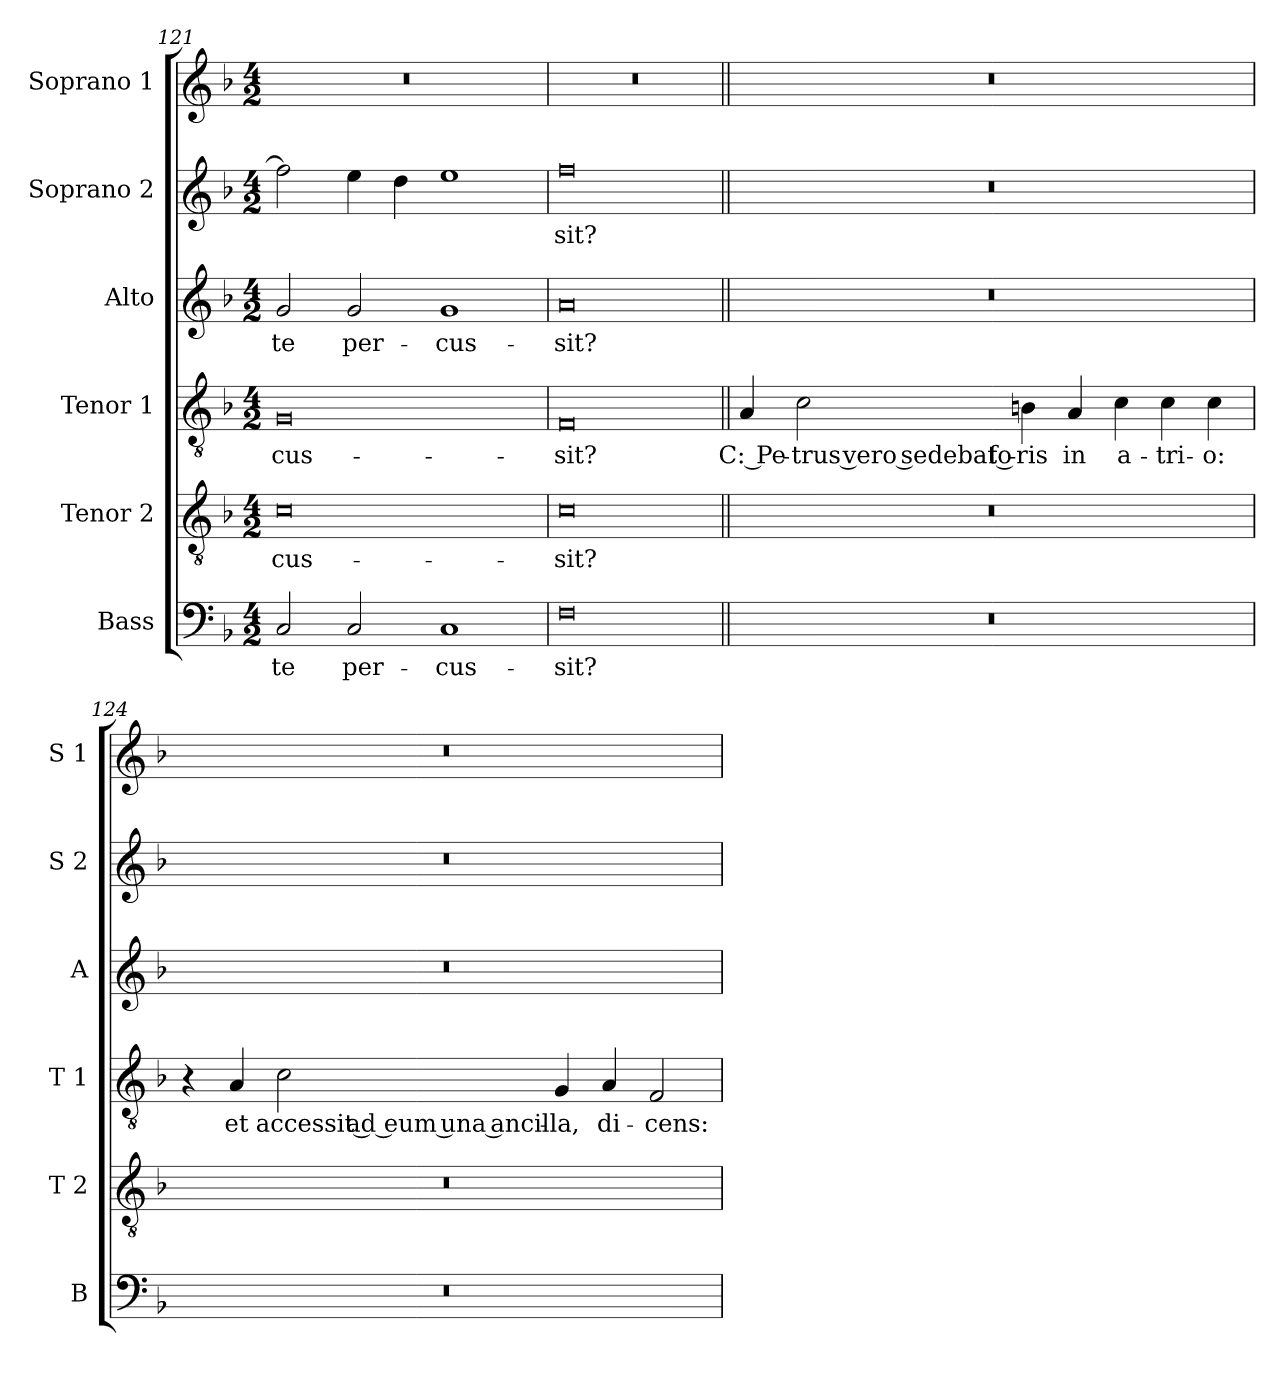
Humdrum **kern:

**kern	**text	**kern	**text	**kern	**text	**kern	**text	**kern	**text	**kern
*part6	*part6	*part5	*part5	*part4	*part4	*part3	*part3	*part2	*part2	*part1
*staff6	*staff6	*staff5	*staff5	*staff4	*staff4	*staff3	*staff3	*staff2	*staff2	*staff1
*I"Bass	*	*I"Tenor 2	*	*I"Tenor 1	*	*I"Alto	*	*I"Soprano 2	*	*I"Soprano 1
*I'B	*	*I'T 2	*	*I'T 1	*	*I'A	*	*I'S 2	*	*I'S 1
!!LO:LB:g=z
*clefF4	*	*clefGv2	*	*clefGv2	*	*clefG2	*	*clefG2	*	*clefG2
*k[b-]	*	*k[b-]	*	*k[b-]	*	*k[b-]	*	*k[b-]	*	*k[b-]
*F:	*	*F:	*	*F:	*	*F:	*	*F:	*	*F:
*M4/2	*	*M4/2	*	*M4/2	*	*M4/2	*	*M4/2	*	*M4/2
=121	=121	=121	=121	=121	=121	=121	=121	=121	=121	=121
!	!LO:LY:b	!	!	!	!	!	!	!	!	!
!	!	!	!LO:LY:b	!	!	!	!	!	!	!
!	!	!	!	!	!LO:LY:b	!	!	!	!	!
!	!	!	!	!	!	!	!LO:LY:b	!	!	!
2C/	te	0c	-cus-	0G	-cus-	2g/	te	2ff\]	.	0r
!	!LO:LY:b	!	!	!	!	!	!	!	!	!
!	!	!	!	!	!	!	!LO:LY:b	!	!	!
2C/	per-	.	.	.	.	2g/	per-	4ee\	.	.
.	.	.	.	.	.	.	.	4dd\	.	.
!	!LO:LY:b	!	!	!	!	!	!	!	!	!
!	!	!	!	!	!	!	!LO:LY:b	!	!	!
1C	-cus-	.	.	.	.	1g	-cus-	1ee	.	.
=122	=122	=122	=122	=122	=122	=122	=122	=122	=122	=122
!	!LO:LY:b	!	!	!	!	!	!	!	!	!
!	!	!	!LO:LY:b	!	!	!	!	!	!	!
!	!	!	!	!	!LO:LY:b	!	!	!	!	!
!	!	!	!	!	!	!	!LO:LY:b	!	!	!
!	!	!	!	!	!	!	!	!	!LO:LY:b	!
0F	-sit?	0c	-sit?	0F	-sit?	0a	-sit?	0ff	-sit?	0r
=123||	=123||	=123||	=123||	=123||	=123||	=123||	=123||	=123||	=123||	=123||
!	!	!	!	!	!LO:LY:b	!	!	!	!	!
0r	.	0r	.	4A/	C: Pe-	0r	.	0r	.	0r
!	!	!	!	!	!LO:LY:b	!	!	!	!	!
.	.	.	.	2c\	-trus vero sedebat fo-	.	.	.	.	.
!	!	!	!	!	!LO:LY:b	!	!	!	!	!
.	.	.	.	4Bn\	-ris	.	.	.	.	.
!	!	!	!	!	!LO:LY:b	!	!	!	!	!
.	.	.	.	4A/	in	.	.	.	.	.
!	!	!	!	!	!LO:LY:b	!	!	!	!	!
.	.	.	.	4c\	a-	.	.	.	.	.
!	!	!	!	!	!LO:LY:b	!	!	!	!	!
.	.	.	.	4c\	-tri-	.	.	.	.	.
!	!	!	!	!	!LO:LY:b	!	!	!	!	!
.	.	.	.	4c\	-o:	.	.	.	.	.
=124	=124	=124	=124	=124	=124	=124	=124	=124	=124	=124
0r	.	0r	.	4r	.	0r	.	0r	.	0r
!	!	!	!	!	!LO:LY:b	!	!	!	!	!
.	.	.	.	4A/	et	.	.	.	.	.
!	!	!	!	!	!LO:LY:b	!	!	!	!	!
.	.	.	.	2c\	accessit ad eum una ancil-	.	.	.	.	.
!	!	!	!	!	!LO:LY:b	!	!	!	!	!
.	.	.	.	4G/	-la,	.	.	.	.	.
!	!	!	!	!	!LO:LY:b	!	!	!	!	!
.	.	.	.	4A/	di-	.	.	.	.	.
!	!	!	!	!	!LO:LY:b	!	!	!	!	!
.	.	.	.	2F/	-cens:	.	.	.	.	.
=	=	=	=	=	=	=	=	=	=	=
*-	*-	*-	*-	*-	*-	*-	*-	*-	*-	*-
